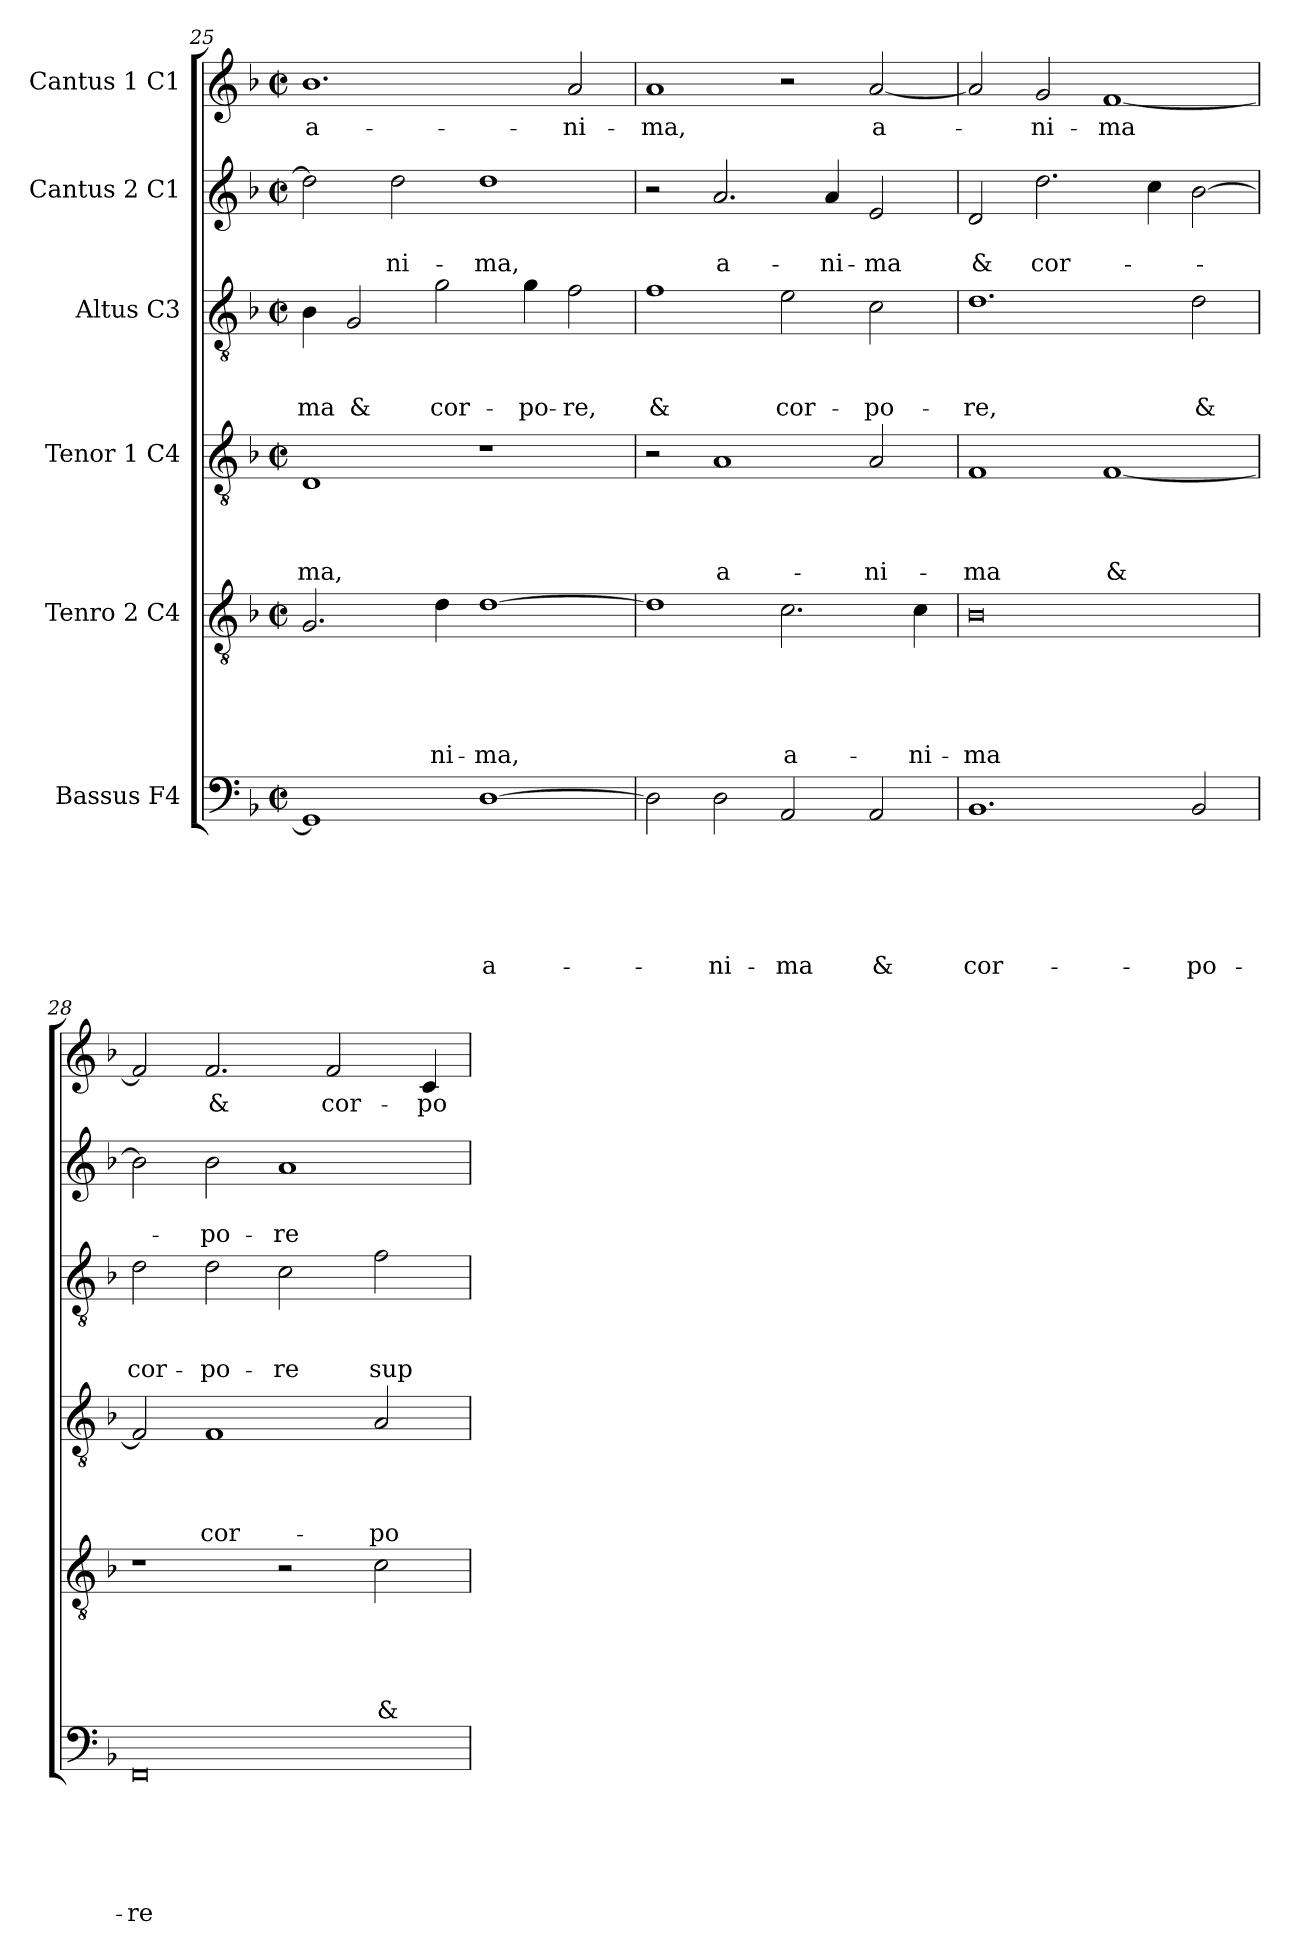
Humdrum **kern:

**kern	**text	**text	**text	**text	**text	**text	**kern	**text	**text	**text	**text	**text	**kern	**text	**text	**text	**text	**kern	**text	**text	**text	**kern	**text	**text	**kern	**text
*part6	*part6	*part6	*part6	*part6	*part6	*part6	*part5	*part5	*part5	*part5	*part5	*part5	*part4	*part4	*part4	*part4	*part4	*part3	*part3	*part3	*part3	*part2	*part2	*part2	*part1	*part1
*staff6	*staff6	*staff6	*staff6	*staff6	*staff6	*staff6	*staff5	*staff5	*staff5	*staff5	*staff5	*staff5	*staff4	*staff4	*staff4	*staff4	*staff4	*staff3	*staff3	*staff3	*staff3	*staff2	*staff2	*staff2	*staff1	*staff1
*I"Bassus F4	*	*	*	*	*	*	*I"Tenro 2 C4	*	*	*	*	*	*I"Tenor 1 C4	*	*	*	*	*I"Altus C3	*	*	*	*I"Cantus 2 C1	*	*	*I"Cantus 1 C1	*
*clefF4	*	*	*	*	*	*	*clefGv2	*	*	*	*	*	*clefGv2	*	*	*	*	*clefGv2	*	*	*	*clefG2	*	*	*clefG2	*
*k[b-]	*	*	*	*	*	*	*k[b-]	*	*	*	*	*	*k[b-]	*	*	*	*	*k[b-]	*	*	*	*k[b-]	*	*	*k[b-]	*
*F:	*	*	*	*	*	*	*F:	*	*	*	*	*	*F:	*	*	*	*	*F:	*	*	*	*F:	*	*	*F:	*
*M2/2	*	*	*	*	*	*	*M2/2	*	*	*	*	*	*M2/2	*	*	*	*	*M2/2	*	*	*	*M2/2	*	*	*M2/2	*
*met(c|)	*	*	*	*	*	*	*met(c|)	*	*	*	*	*	*met(c|)	*	*	*	*	*met(c|)	*	*	*	*met(c|)	*	*	*met(c|)	*
=25	=25	=25	=25	=25	=25	=25	=25	=25	=25	=25	=25	=25	=25	=25	=25	=25	=25	=25	=25	=25	=25	=25	=25	=25	=25	=25
1GG]	.	.	.	.	.	.	2.G/	.	.	.	.	.	1D	.	.	.	-ma,	4B-\	.	.	-ma	2dd\]	.	.	1.b-	a-
.	.	.	.	.	.	.	.	.	.	.	.	.	.	.	.	.	.	2G/	.	.	&	.	.	.	.	.
.	.	.	.	.	.	.	.	.	.	.	.	.	.	.	.	.	.	.	.	.	.	2dd\	.	-ni-	.	.
.	.	.	.	.	.	.	4d\	.	.	.	.	-ni-	.	.	.	.	.	2g\	.	.	cor-	.	.	.	.	.
[1D	.	.	.	.	.	a-	[1d	.	.	.	.	-ma,	1r	.	.	.	.	.	.	.	.	1dd	.	-ma,	.	.
.	.	.	.	.	.	.	.	.	.	.	.	.	.	.	.	.	.	4g\	.	.	-po-	.	.	.	.	.
.	.	.	.	.	.	.	.	.	.	.	.	.	.	.	.	.	.	2f\	.	.	-re,	.	.	.	2a/	-ni-
=26	=26	=26	=26	=26	=26	=26	=26	=26	=26	=26	=26	=26	=26	=26	=26	=26	=26	=26	=26	=26	=26	=26	=26	=26	=26	=26
2D\]	.	.	.	.	.	.	1d]	.	.	.	.	.	2r	.	.	.	.	1f	.	.	&	2r	.	.	1a	-ma,
2D\	.	.	.	.	.	-ni-	.	.	.	.	.	.	1A	.	.	.	a-	.	.	.	.	2.a/	.	a-	.	.
2AA/	.	.	.	.	.	-ma	2.c\	.	.	.	.	a-	.	.	.	.	.	2e\	.	.	cor-	.	.	.	2r	.
.	.	.	.	.	.	.	.	.	.	.	.	.	.	.	.	.	.	.	.	.	.	4a/	.	-ni-	.	.
2AA/	.	.	.	.	.	&	.	.	.	.	.	.	2A/	.	.	.	-ni-	2c\	.	.	-po-	2e/	.	-ma	[2a/	a-
.	.	.	.	.	.	.	4c\	.	.	.	.	-ni-	.	.	.	.	.	.	.	.	.	.	.	.	.	.
=27	=27	=27	=27	=27	=27	=27	=27	=27	=27	=27	=27	=27	=27	=27	=27	=27	=27	=27	=27	=27	=27	=27	=27	=27	=27	=27
1.BB-	.	.	.	.	.	cor-	0B-	.	.	.	.	-ma	1F	.	.	.	-ma	1.d	.	.	-re,	2d/	.	&	2a/]	.
.	.	.	.	.	.	.	.	.	.	.	.	.	.	.	.	.	.	.	.	.	.	2.dd\	.	cor-	2g/	-ni-
.	.	.	.	.	.	.	.	.	.	.	.	.	[1F	.	.	.	&	.	.	.	.	.	.	.	[1f	-ma
.	.	.	.	.	.	.	.	.	.	.	.	.	.	.	.	.	.	.	.	.	.	4cc\	.	.	.	.
2BB-/	.	.	.	.	.	-po-	.	.	.	.	.	.	.	.	.	.	.	2d\	.	.	&	[2b-\	.	.	.	.
!!LO:LB:g=z
=28	=28	=28	=28	=28	=28	=28	=28	=28	=28	=28	=28	=28	=28	=28	=28	=28	=28	=28	=28	=28	=28	=28	=28	=28	=28	=28
0FF	.	.	.	.	.	-re	1r	.	.	.	.	.	2F/]	.	.	.	.	2d\	.	.	cor-	2b-\]	.	.	2f/]	.
.	.	.	.	.	.	.	.	.	.	.	.	.	1F	.	.	.	cor-	2d\	.	.	-po-	2b-\	.	-po-	2.f/	&
.	.	.	.	.	.	.	2r	.	.	.	.	.	.	.	.	.	.	2c\	.	.	-re	1a	.	-re	.	.
.	.	.	.	.	.	.	.	.	.	.	.	.	.	.	.	.	.	.	.	.	.	.	.	.	2f/	cor-
.	.	.	.	.	.	.	2c\	.	.	.	.	&	2A/	.	.	.	-po-	2f\	.	.	sup-	.	.	.	.	.
.	.	.	.	.	.	.	.	.	.	.	.	.	.	.	.	.	.	.	.	.	.	.	.	.	4c/	-po-
=	=	=	=	=	=	=	=	=	=	=	=	=	=	=	=	=	=	=	=	=	=	=	=	=	=	=
*-	*-	*-	*-	*-	*-	*-	*-	*-	*-	*-	*-	*-	*-	*-	*-	*-	*-	*-	*-	*-	*-	*-	*-	*-	*-	*-
